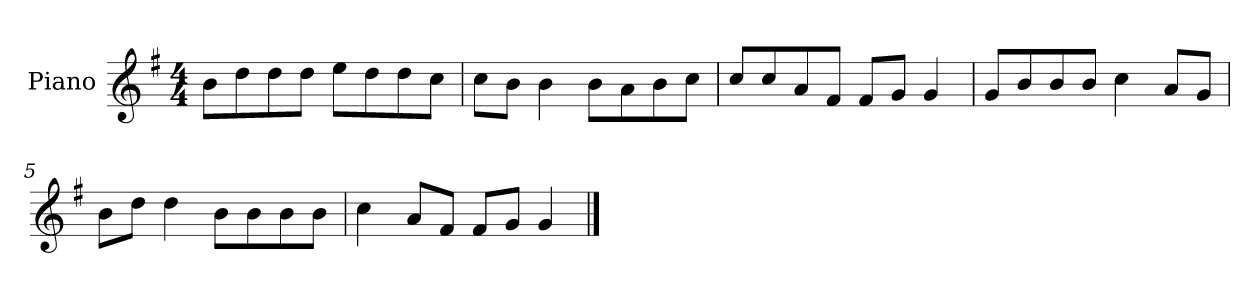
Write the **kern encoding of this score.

**kern
*part1
*staff1
*I"Piano
*I'P-no
*clefG2
*k[f#]
*M4/4
*MM90
=1
8b\L
8dd\
8dd\
8dd\J
8ee\L
8dd\
8dd\
8cc\J
=2
8cc\L
8b\J
4b\
8b\L
8a\
8b\
8cc\J
=3
8cc/L
8cc/
8a/
8f#/J
8f#/L
8g/J
4g/
=4
8g/L
8b/
8b/
8b/J
4cc\
8a/L
8g/J
=5
8b\L
8dd\J
4dd\
8b\L
8b\
8b\
8b\J
!!LO:LB:g=z
=6
4cc\
8a/L
8f#/J
8f#/L
8g/J
4g/
==
*-
